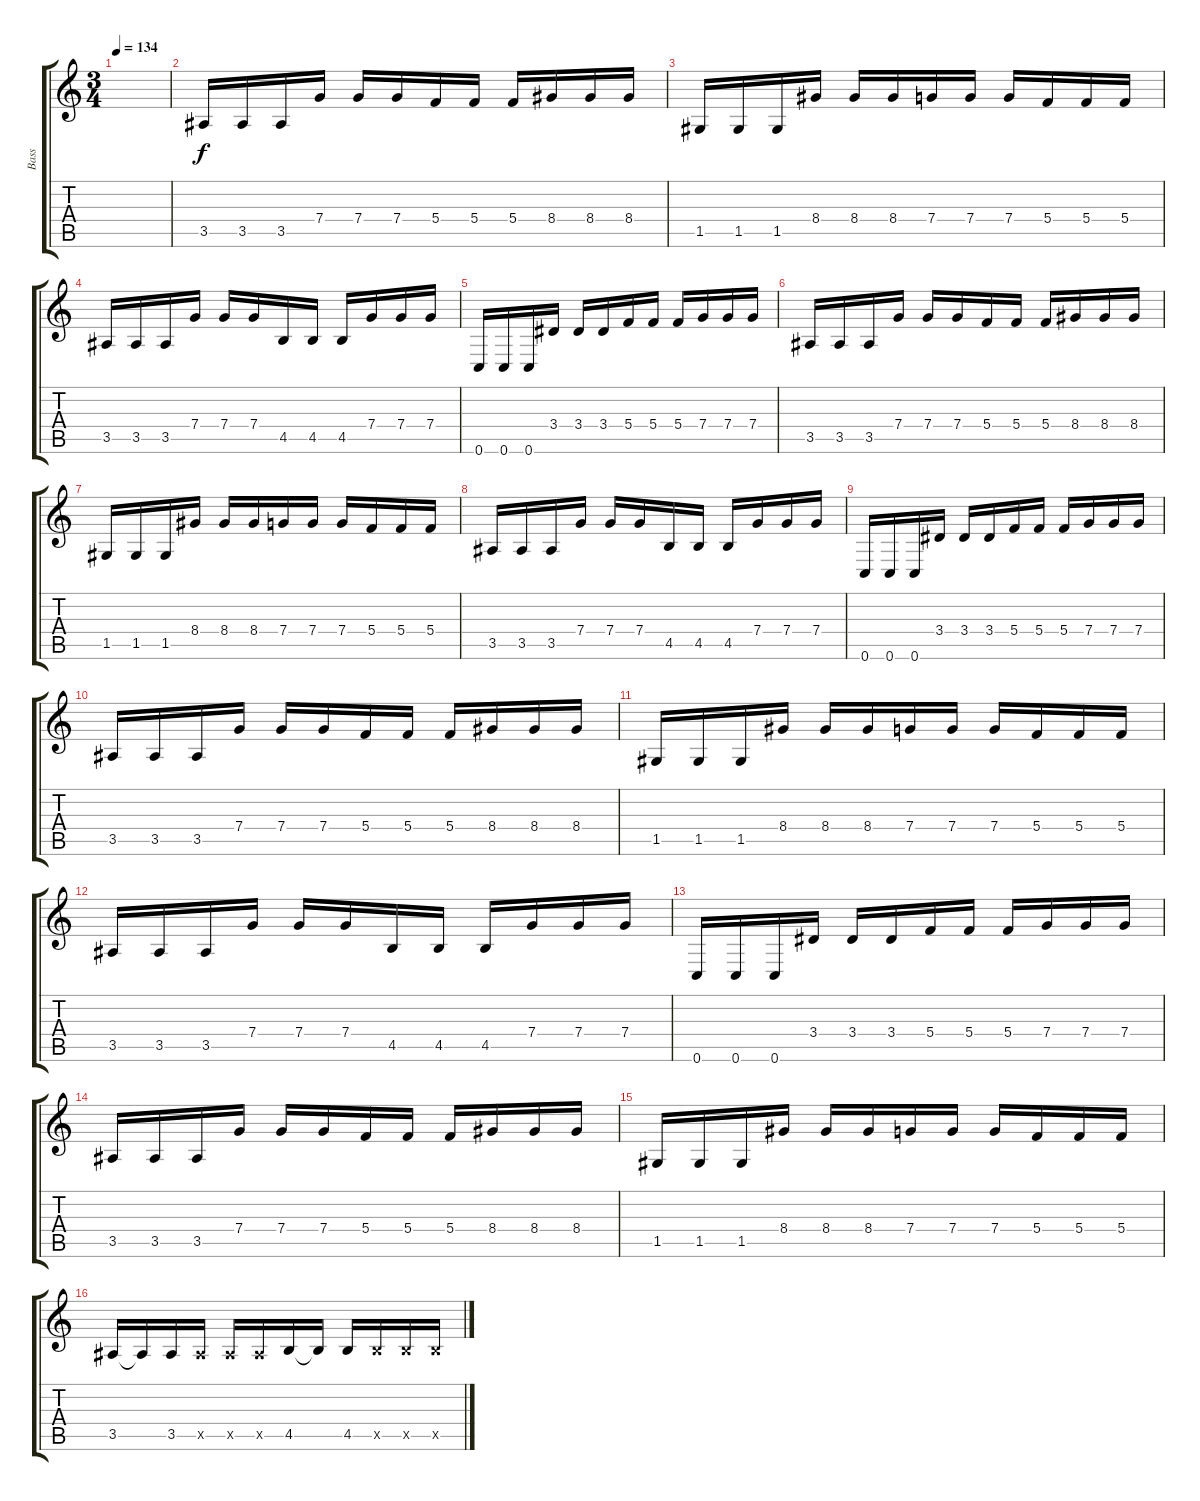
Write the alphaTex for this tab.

\track ("Bass" "Bass") {instrument electricbassfinger}
\staff {score tabs}
\tuning (D4 A3 F3 C3 G2 C2) {hide}
\ts (3 4)
\tempo 134
\clef g2
\ks c
|
3.5.16 3.5.16 3.5.16 7.4.16 7.4.16 7.4.16 5.4.16 5.4.16 5.4.16 8.4.16 8.4.16 8.4.16 |
1.5.16 1.5.16 1.5.16 8.4.16 8.4.16 8.4.16 7.4.16 7.4.16 7.4.16 5.4.16 5.4.16 5.4.16 |
3.5.16 3.5.16 3.5.16 7.4.16 7.4.16 7.4.16 4.5.16 4.5.16 4.5.16 7.4.16 7.4.16 7.4.16 |
0.6.16 0.6.16 0.6.16 3.4.16 3.4.16 3.4.16 5.4.16 5.4.16 5.4.16 7.4.16 7.4.16 7.4.16 |
3.5.16 3.5.16 3.5.16 7.4.16 7.4.16 7.4.16 5.4.16 5.4.16 5.4.16 8.4.16 8.4.16 8.4.16 |
1.5.16 1.5.16 1.5.16 8.4.16 8.4.16 8.4.16 7.4.16 7.4.16 7.4.16 5.4.16 5.4.16 5.4.16 |
3.5.16 3.5.16 3.5.16 7.4.16 7.4.16 7.4.16 4.5.16 4.5.16 4.5.16 7.4.16 7.4.16 7.4.16 |
0.6.16 0.6.16 0.6.16 3.4.16 3.4.16 3.4.16 5.4.16 5.4.16 5.4.16 7.4.16 7.4.16 7.4.16 |
3.5.16 3.5.16 3.5.16 7.4.16 7.4.16 7.4.16 5.4.16 5.4.16 5.4.16 8.4.16 8.4.16 8.4.16 |
1.5.16 1.5.16 1.5.16 8.4.16 8.4.16 8.4.16 7.4.16 7.4.16 7.4.16 5.4.16 5.4.16 5.4.16 |
3.5.16 3.5.16 3.5.16 7.4.16 7.4.16 7.4.16 4.5.16 4.5.16 4.5.16 7.4.16 7.4.16 7.4.16 |
0.6.16 0.6.16 0.6.16 3.4.16 3.4.16 3.4.16 5.4.16 5.4.16 5.4.16 7.4.16 7.4.16 7.4.16 |
3.5.16 3.5.16 3.5.16 7.4.16 7.4.16 7.4.16 5.4.16 5.4.16 5.4.16 8.4.16 8.4.16 8.4.16 |
1.5.16 1.5.16 1.5.16 8.4.16 8.4.16 8.4.16 7.4.16 7.4.16 7.4.16 5.4.16 5.4.16 5.4.16 |
3.5.16 3.5{t}.16 3.5.16 3.5{x}.16 3.5{x}.16 3.5{x}.16 4.5.16 4.5{t}.16 4.5.16 4.5{x}.16 4.5{x}.16 4.5{x}.16
